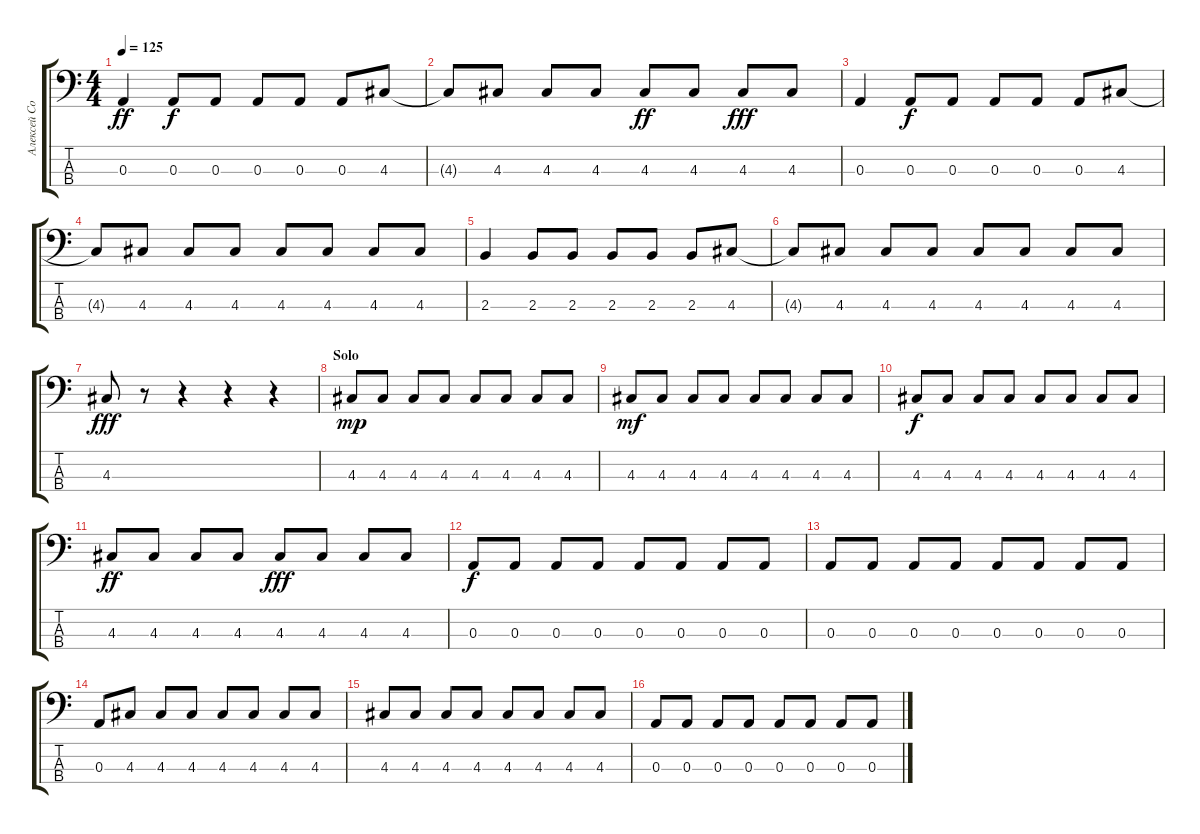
\track ("Алексей Соловьев (Bass)" "Алексей Со") {instrument electricbasspick}
\staff {score tabs}
\tuning (G2 D2 A1 E1) {hide}
\ts (4 4)
\tempo 125
\clef f4
\ks c
0.3.4{dy ff} 0.3.8{dy f} 0.3.8 0.3.8 0.3.8 0.3.8 4.3.8 |
4.3{t}.8 4.3.8 4.3.8 4.3.8 4.3.8{dy ff} 4.3.8 4.3.8{dy fff} 4.3.8 |
0.3.4 0.3.8{dy f} 0.3.8 0.3.8 0.3.8 0.3.8 4.3.8 |
4.3{t}.8 4.3.8 4.3.8 4.3.8 4.3.8 4.3.8 4.3.8 4.3.8 |
2.3.4 2.3.8 2.3.8 2.3.8 2.3.8 2.3.8 4.3.8 |
4.3{t}.8 4.3.8 4.3.8 4.3.8 4.3.8 4.3.8 4.3.8 4.3.8 |
4.3.8{dy fff} r.8 r.4 r.4 r.4 |
\section ("" "Solo")
4.3.8{dy mp} 4.3.8 4.3.8 4.3.8 4.3.8 4.3.8 4.3.8 4.3.8 |
4.3.8{dy mf} 4.3.8 4.3.8 4.3.8 4.3.8 4.3.8 4.3.8 4.3.8 |
4.3.8{dy f} 4.3.8 4.3.8 4.3.8 4.3.8 4.3.8 4.3.8 4.3.8 |
4.3.8{dy ff} 4.3.8 4.3.8 4.3.8 4.3.8{dy fff} 4.3.8 4.3.8 4.3.8 |
0.3.8{dy f} 0.3.8 0.3.8 0.3.8 0.3.8 0.3.8 0.3.8 0.3.8 |
0.3.8 0.3.8 0.3.8 0.3.8 0.3.8 0.3.8 0.3.8 0.3.8 |
0.3.8 4.3.8 4.3.8 4.3.8 4.3.8 4.3.8 4.3.8 4.3.8 |
4.3.8 4.3.8 4.3.8 4.3.8 4.3.8 4.3.8 4.3.8 4.3.8 |
0.3.8 0.3.8 0.3.8 0.3.8 0.3.8 0.3.8 0.3.8 0.3.8
